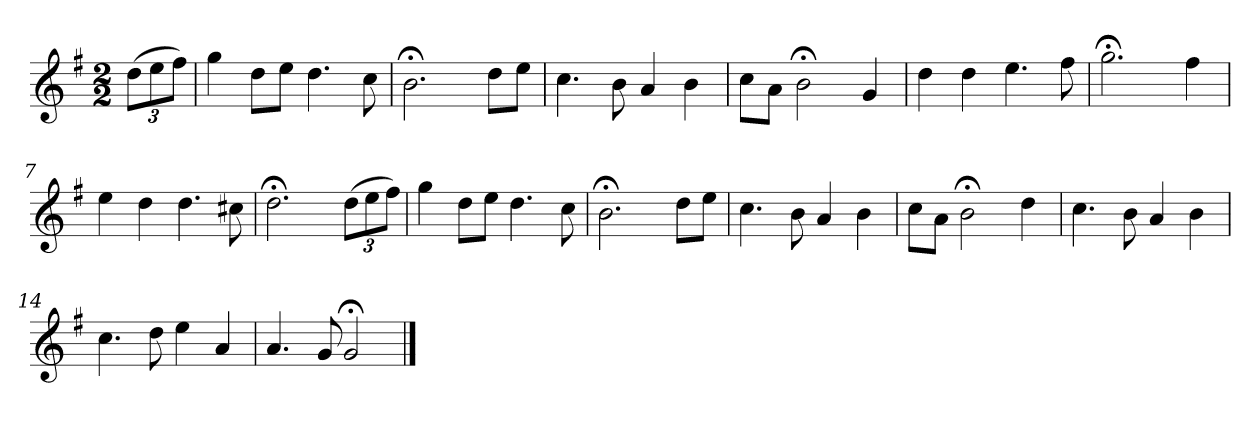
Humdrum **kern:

**kern
*part1
*staff1
*k[f#]
*G:
*M2/2
*MM120
=
(12ddL
12ee
12ff#J)
=1
4gg
8ddL
8eeJ
4.dd
8cc
=2
2.b;<
8ddL
8eeJ
=3
4.cc
8b
4a
4b
=4
8ccL
8aJ
2b;<
4g
=5
4dd
4dd
4.ee
8ff#
=6
2.gg;<
4ff#
=7
4ee
4dd
4.dd
8cc#X
=8
2.dd;<
(12ddL
12ee
12ff#J)
=9
4gg
8ddL
8eeJ
4.dd
8cc
=10
2.b;<
8ddL
8eeJ
=11
4.cc
8b
4a
4b
=12
8ccL
8aJ
2b;<
4dd
=13
4.cc
8b
4a
4b
=14
4.cc
8dd
4ee
4a
=15
4.a
8g
2g;<
==
*-
